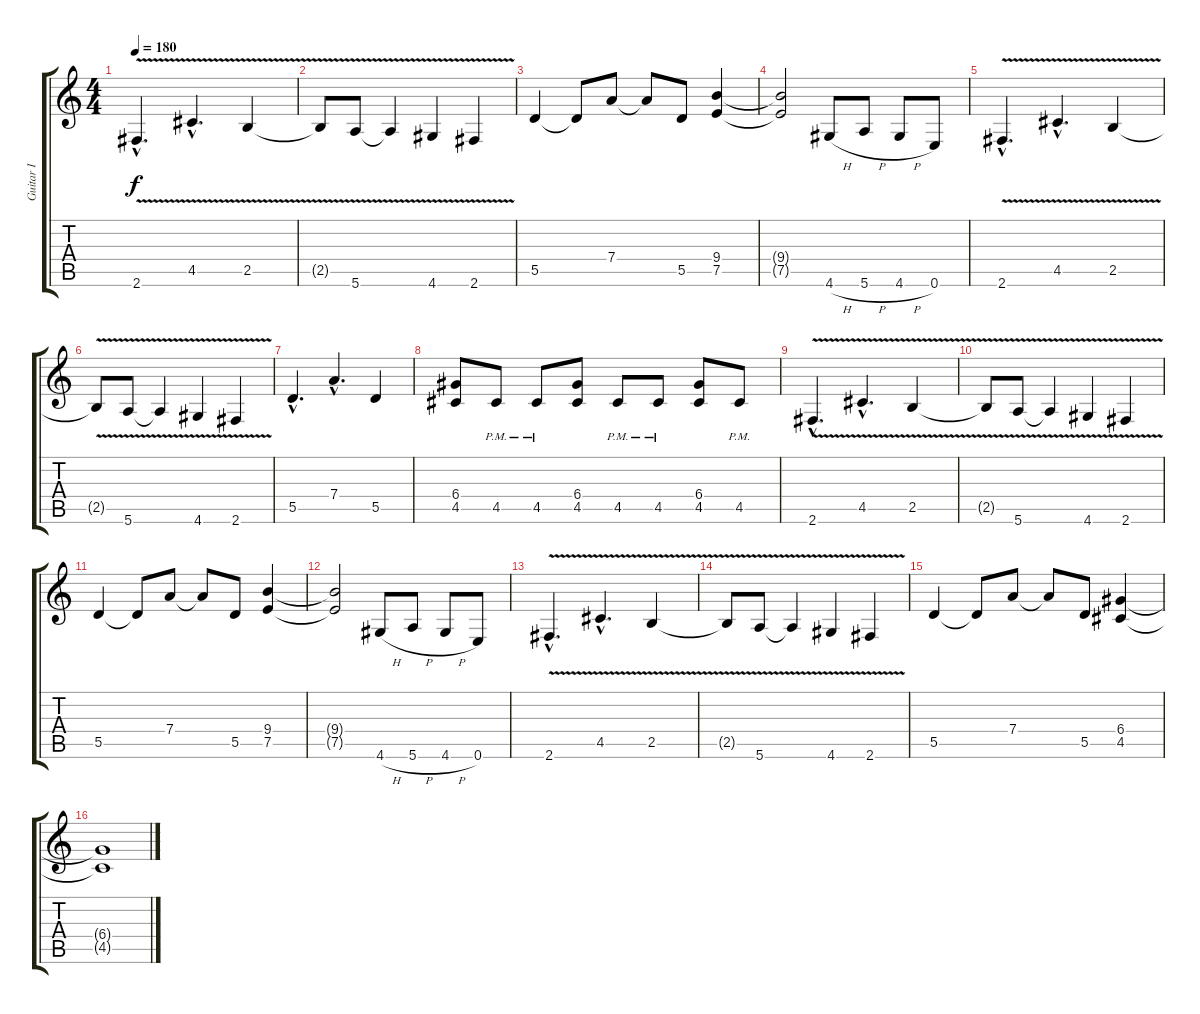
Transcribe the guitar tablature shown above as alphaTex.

\track ("Guitar I" "Guitar I") {instrument distortionguitar}
\staff {score tabs}
\tuning (E4 B3 G3 D3 A2 E2) {hide}
\ts (4 4)
\tempo 180
\clef g2
\ks c
2.6{v hac}.4{d dy f} 4.5{v hac}.4{d} 2.5{v}.4 |
2.5{t}.8 5.6{v}.8 5.6{t}.4 4.6{v}.4 2.6{v}.4 |
5.5.4 5.5{t}.8 7.4.8 7.4{t}.8 5.5.8 (9.4 7.5).4 |
(9.4{t} 7.5{t}).2 4.6{h}.8 5.6{h}.8 4.6{h}.8 0.6.8 |
2.6{v hac}.4{d} 4.5{v hac}.4{d} 2.5{v}.4 |
2.5{t}.8 5.6{v}.8 5.6{t}.4 4.6{v}.4 2.6{v}.4 |
5.5{hac}.4{d} 7.4{hac}.4{d} 5.5.4 |
(6.4 4.5).8 4.5{pm}.8 4.5{pm}.8 (6.4 4.5).8 4.5{pm}.8 4.5{pm}.8 (6.4 4.5).8 4.5{pm}.8 |
2.6{v hac}.4{d} 4.5{v hac}.4{d} 2.5{v}.4 |
2.5{t}.8 5.6{v}.8 5.6{t}.4 4.6{v}.4 2.6{v}.4 |
5.5.4 5.5{t}.8 7.4.8 7.4{t}.8 5.5.8 (9.4 7.5).4 |
(9.4{t} 7.5{t}).2 4.6{h}.8 5.6{h}.8 4.6{h}.8 0.6.8 |
2.6{v hac}.4{d} 4.5{v hac}.4{d} 2.5{v}.4 |
2.5{t}.8 5.6{v}.8 5.6{t}.4 4.6{v}.4 2.6{v}.4 |
5.5.4 5.5{t}.8 7.4.8 7.4{t}.8 5.5.8 (6.4 4.5).4 |
(6.4{t} 4.5{t}).1
